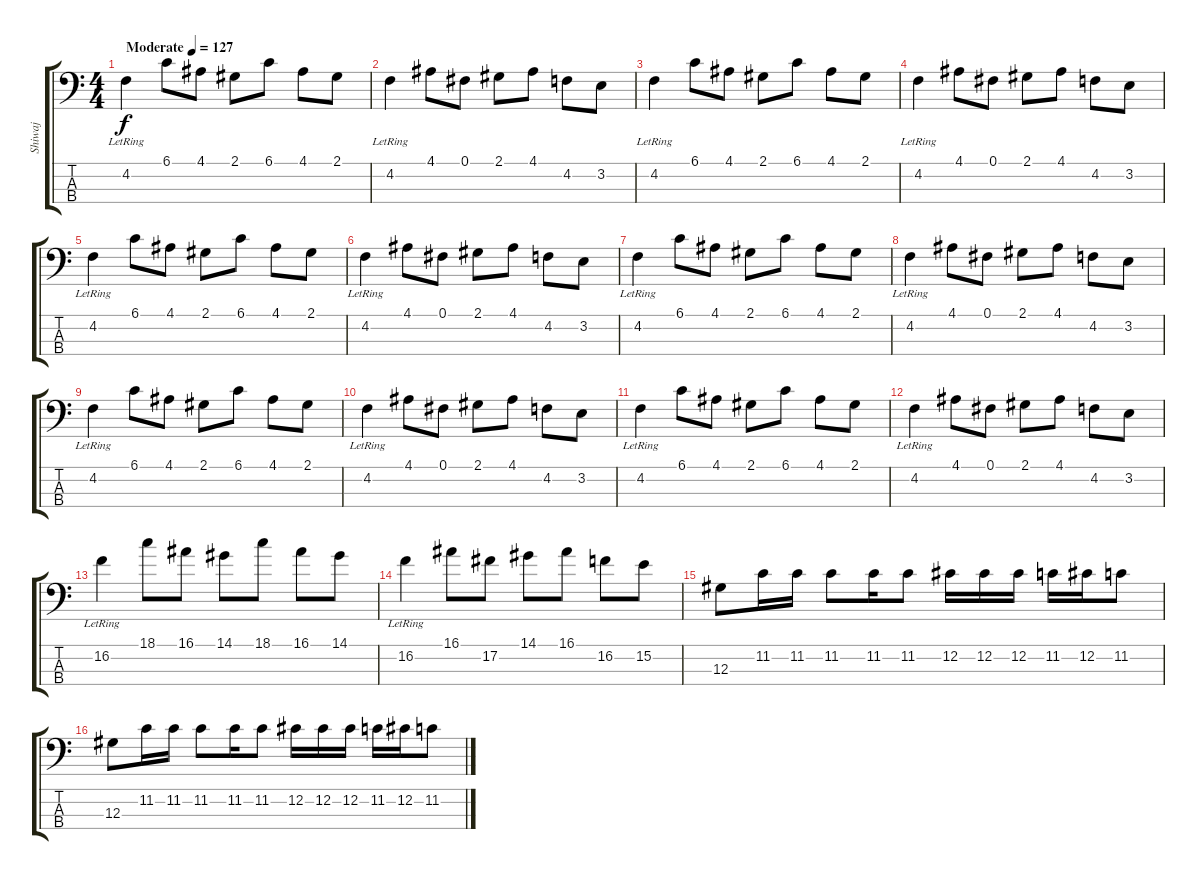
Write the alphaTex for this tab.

\track ("Shiwaj" "Shiwaj") {instrument electricbassfinger}
\staff {score tabs}
\tuning (Gb2 Db2 Ab1 Eb1) {hide}
\ts (4 4)
\tempo (127 "Moderate")
\clef f4
\ks c
4.2{lr}.4{dy f instrument electricbassfinger} 6.1.8 4.1.8 2.1.8 6.1.8 4.1.8 2.1.8 |
4.2{lr}.4 4.1.8 0.1.8 2.1.8 4.1.8 4.2.8 3.2.8 |
4.2{lr}.4 6.1.8 4.1.8 2.1.8 6.1.8 4.1.8 2.1.8 |
4.2{lr}.4 4.1.8 0.1.8 2.1.8 4.1.8 4.2.8 3.2.8 |
4.2{lr}.4 6.1.8 4.1.8 2.1.8 6.1.8 4.1.8 2.1.8 |
4.2{lr}.4 4.1.8 0.1.8 2.1.8 4.1.8 4.2.8 3.2.8 |
4.2{lr}.4 6.1.8 4.1.8 2.1.8 6.1.8 4.1.8 2.1.8 |
4.2{lr}.4 4.1.8 0.1.8 2.1.8 4.1.8 4.2.8 3.2.8 |
4.2{lr}.4 6.1.8 4.1.8 2.1.8 6.1.8 4.1.8 2.1.8 |
4.2{lr}.4 4.1.8 0.1.8 2.1.8 4.1.8 4.2.8 3.2.8 |
4.2{lr}.4 6.1.8 4.1.8 2.1.8 6.1.8 4.1.8 2.1.8 |
4.2{lr}.4 4.1.8 0.1.8 2.1.8 4.1.8 4.2.8 3.2.8 |
16.2{lr}.4 18.1.8 16.1.8 14.1.8 18.1.8 16.1.8 14.1.8 |
16.2{lr}.4 16.1.8 17.2.8 14.1.8 16.1.8 16.2.8 15.2.8 |
12.3.8 11.2.16 11.2.16 11.2.8 11.2.16 11.2.8 12.2.16 12.2.16 12.2.16 11.2.16 12.2.16 11.2.8 |
12.3.8 11.2.16 11.2.16 11.2.8 11.2.16 11.2.8 12.2.16 12.2.16 12.2.16 11.2.16 12.2.16 11.2.8
